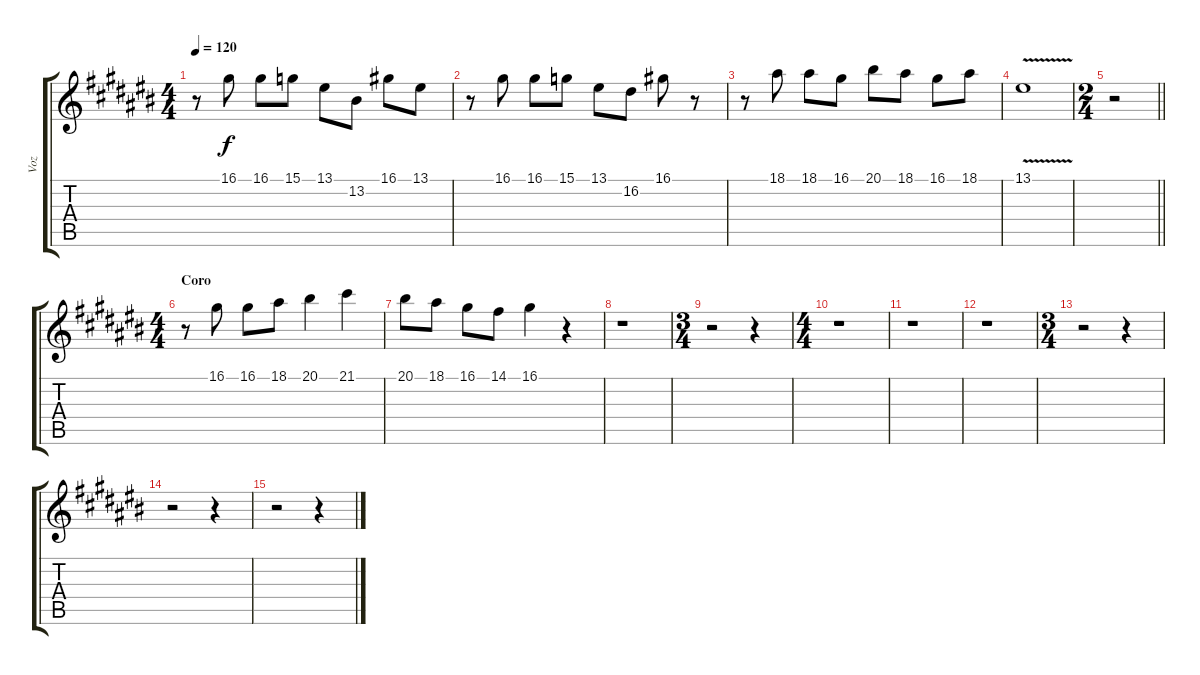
\track ("Voz" "Voz") {instrument lead6voice}
\staff {score tabs}
\tuning (E4 B3 G3 D3 A2 E2) {hide}
\ts (4 4)
\tempo 120
\clef g2
\ks c#
r.8{dy f} 16.1.8 16.1.8 15.1.8 13.1.8 13.2.8 16.1.8 13.1.8 |
r.8 16.1.8 16.1.8 15.1.8 13.1.8 16.2.8 16.1.8 r.8 |
r.8 18.1.8 18.1.8 16.1.8 20.1.8 18.1.8 16.1.8 18.1.8 |
13.1{v}.1 |
\ts (2 4)
\barLineRight lightlight
r.2 |
\ts (4 4)
\section ("" "Coro")
r.8 16.1.8 16.1.8 18.1.8 20.1.4 21.1.4 |
20.1.8 18.1.8 16.1.8 14.1.8 16.1.4 r.4 |
r.1 |
\ts (3 4)
r.2 r.4 |
\ts (4 4)
r.1 |
r.1 |
r.1 |
\ts (3 4)
r.2 r.4 |
r.2 r.4 |
r.2 r.4
